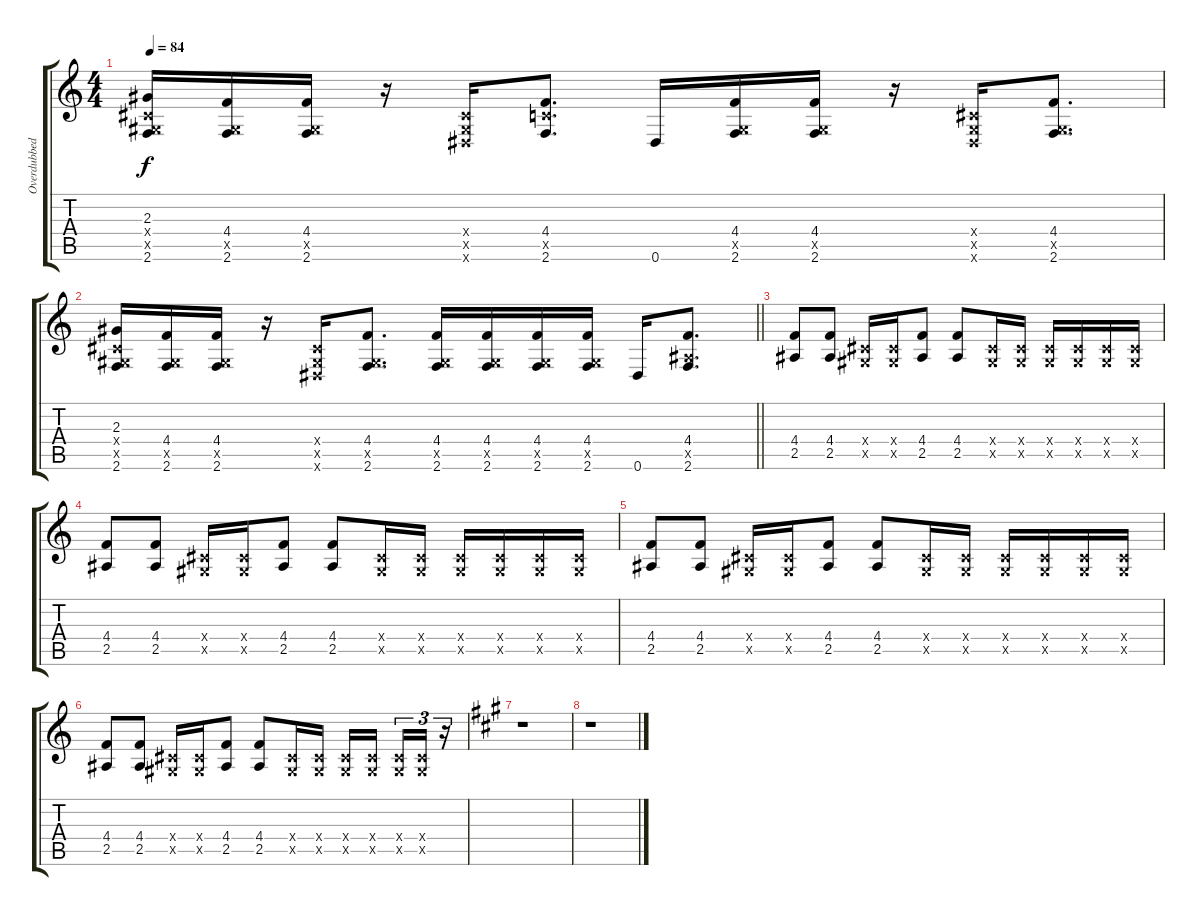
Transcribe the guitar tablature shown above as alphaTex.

\track ("Overdubbed Guitar (Morello)" "Overdubbed") {instrument distortionguitar}
\staff {score tabs}
\tuning (Eb4 Bb3 Gb3 Db3 Ab2 Eb2) {hide}
\ts (4 4)
\tempo 84
\clef g2
\ks c
(2.3 0.4{x} 0.5{x} 2.6).16{dy f} (4.4 0.5{x} 2.6).16 (4.4 0.5{x} 2.6).16 r.16 (0.4{x} 0.5{x} 0.6{x}).16 (4.4 4.5{x} 2.6).8{d} 0.6.16 (4.4 0.5{x} 2.6).16 (4.4 0.5{x} 2.6).16 r.16 (0.4{x} 0.5{x} 0.6{x}).16 (4.4 0.5{x} 2.6).8{d} |
\barLineRight lightlight
(2.3 0.4{x} 0.5{x} 2.6).16 (4.4 0.5{x} 2.6).16 (4.4 0.5{x} 2.6).16 r.16 (0.4{x} 0.5{x} 0.6{x}).16 (4.4 0.5{x} 2.6).8{d} (4.4 0.5{x} 2.6).16 (4.4 0.5{x} 2.6).16 (4.4 0.5{x} 2.6).16 (4.4 0.5{x} 2.6).16 0.6.16 (4.4 2.5{x} 2.6).8{d} |
(4.4 2.5).8 (4.4 2.5).8 (0.4{x} 0.5{x}).16 (0.4{x} 0.5{x}).16 (4.4 2.5).8 (4.4 2.5).8 (0.4{x} 0.5{x}).16 (0.4{x} 0.5{x}).16 (0.4{x} 0.5{x}).16 (0.4{x} 0.5{x}).16 (0.4{x} 0.5{x}).16 (0.4{x} 0.5{x}).16 |
(4.4 2.5).8 (4.4 2.5).8 (0.4{x} 0.5{x}).16 (0.4{x} 0.5{x}).16 (4.4 2.5).8 (4.4 2.5).8 (0.4{x} 0.5{x}).16 (0.4{x} 0.5{x}).16 (0.4{x} 0.5{x}).16 (0.4{x} 0.5{x}).16 (0.4{x} 0.5{x}).16 (0.4{x} 0.5{x}).16 |
(4.4 2.5).8 (4.4 2.5).8 (0.4{x} 0.5{x}).16 (0.4{x} 0.5{x}).16 (4.4 2.5).8 (4.4 2.5).8 (0.4{x} 0.5{x}).16 (0.4{x} 0.5{x}).16 (0.4{x} 0.5{x}).16 (0.4{x} 0.5{x}).16 (0.4{x} 0.5{x}).16 (0.4{x} 0.5{x}).16 |
(4.4 2.5).8 (4.4 2.5).8 (0.4{x} 0.5{x}).16 (0.4{x} 0.5{x}).16 (4.4 2.5).8 (4.4 2.5).8 (0.4{x} 0.5{x}).16 (0.4{x} 0.5{x}).16 (0.4{x} 0.5{x}).16 (0.4{x} 0.5{x}).16{beam splitsecondary} (0.4{x} 0.5{x}).16{tu (3 2)} (0.4{x} 0.5{x}).16{tu (3 2)} r.16{tu (3 2)} |
\ks a
r.1 |
r.1
